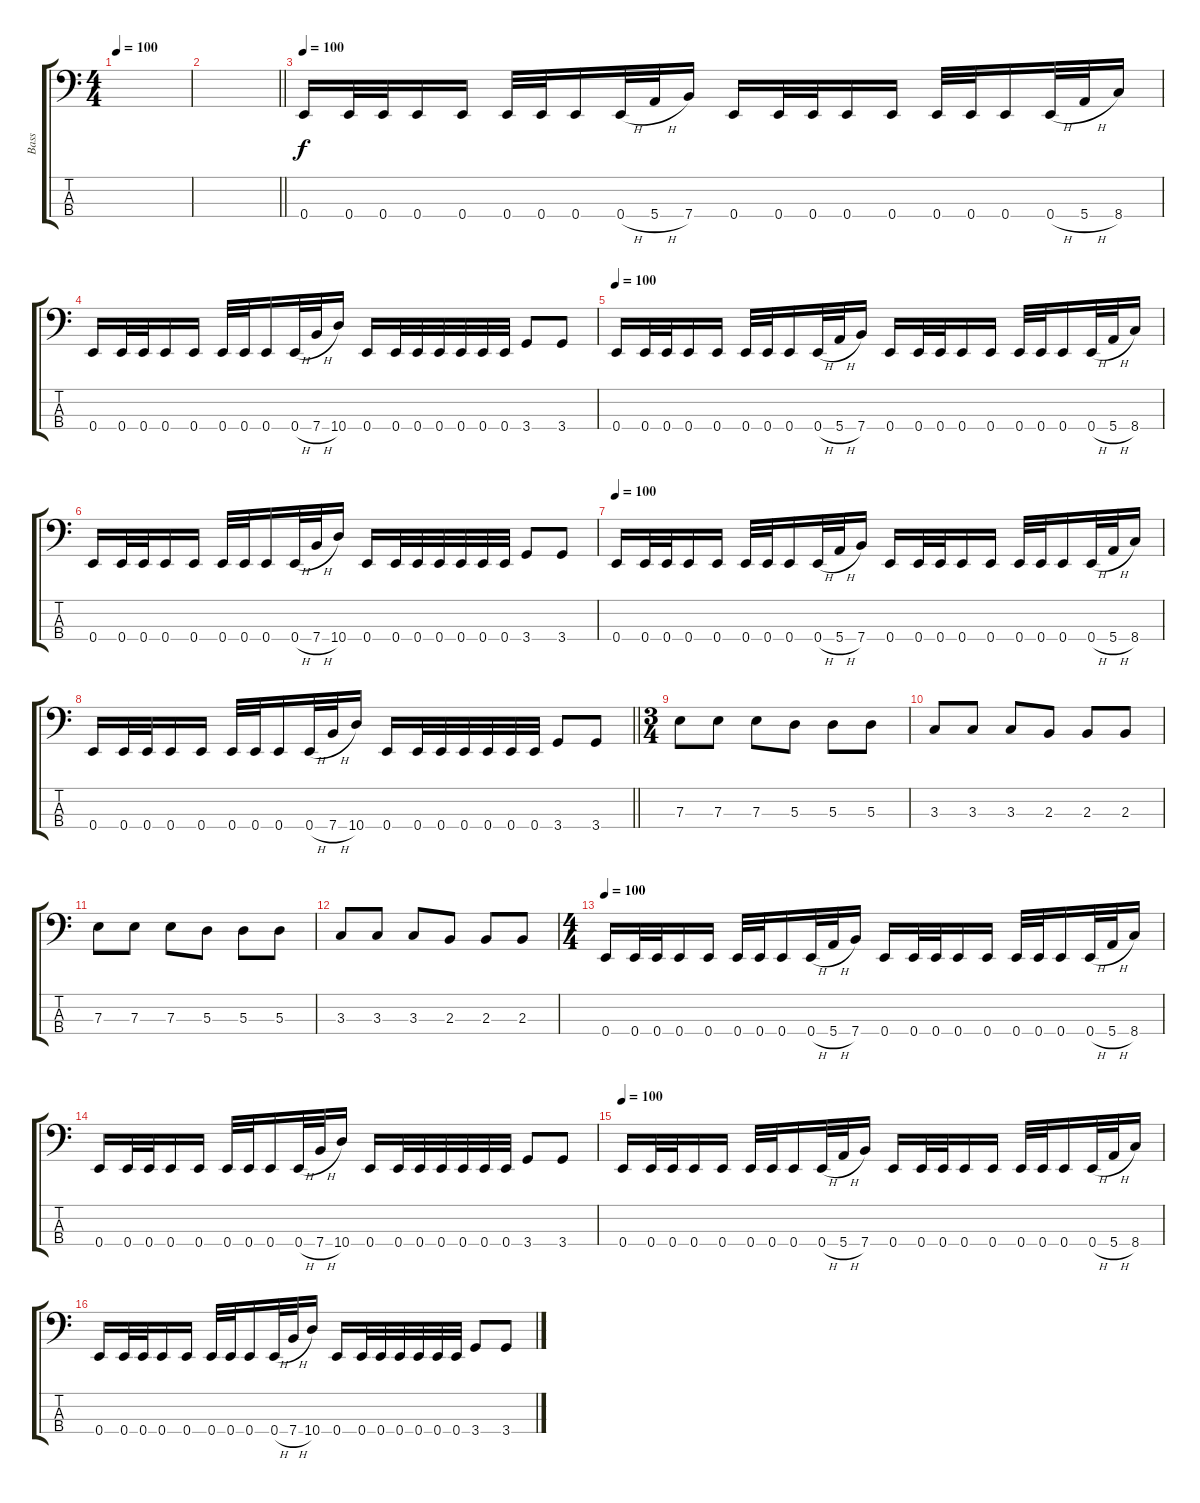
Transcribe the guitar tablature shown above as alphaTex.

\track ("Bass" "Bass") {instrument electricbassfinger}
\staff {score tabs}
\tuning (G2 D2 A1 E1) {hide}
\ts (4 4)
\tempo 100
\clef f4
\ks c
|
\barLineRight lightlight
|
\tempo 100
0.4.16 0.4.32 0.4.32 0.4.16 0.4.16 0.4.32 0.4.32 0.4.16 0.4{h}.32 5.4{h}.32 7.4.16 0.4.16 0.4.32 0.4.32 0.4.16 0.4.16 0.4.32 0.4.32 0.4.16 0.4{h}.32 5.4{h}.32 8.4.16 |
0.4.16 0.4.32 0.4.32 0.4.16 0.4.16 0.4.32 0.4.32 0.4.16 0.4{h}.32 7.4{h}.32 10.4.16 0.4.16 0.4.32 0.4.32 0.4.32 0.4.32 0.4.32 0.4.32 3.4.8 3.4.8 |
\tempo 100
0.4.16 0.4.32 0.4.32 0.4.16 0.4.16 0.4.32 0.4.32 0.4.16 0.4{h}.32 5.4{h}.32 7.4.16 0.4.16 0.4.32 0.4.32 0.4.16 0.4.16 0.4.32 0.4.32 0.4.16 0.4{h}.32 5.4{h}.32 8.4.16 |
0.4.16 0.4.32 0.4.32 0.4.16 0.4.16 0.4.32 0.4.32 0.4.16 0.4{h}.32 7.4{h}.32 10.4.16 0.4.16 0.4.32 0.4.32 0.4.32 0.4.32 0.4.32 0.4.32 3.4.8 3.4.8 |
\tempo 100
0.4.16 0.4.32 0.4.32 0.4.16 0.4.16 0.4.32 0.4.32 0.4.16 0.4{h}.32 5.4{h}.32 7.4.16 0.4.16 0.4.32 0.4.32 0.4.16 0.4.16 0.4.32 0.4.32 0.4.16 0.4{h}.32 5.4{h}.32 8.4.16 |
\barLineRight lightlight
0.4.16 0.4.32 0.4.32 0.4.16 0.4.16 0.4.32 0.4.32 0.4.16 0.4{h}.32 7.4{h}.32 10.4.16 0.4.16 0.4.32 0.4.32 0.4.32 0.4.32 0.4.32 0.4.32 3.4.8 3.4.8 |
\ts (3 4)
7.3.8 7.3.8 7.3.8 5.3.8 5.3.8 5.3.8 |
3.3.8 3.3.8 3.3.8 2.3.8 2.3.8 2.3.8 |
7.3.8 7.3.8 7.3.8 5.3.8 5.3.8 5.3.8 |
3.3.8 3.3.8 3.3.8 2.3.8 2.3.8 2.3.8 |
\ts (4 4)
\tempo 100
0.4.16 0.4.32 0.4.32 0.4.16 0.4.16 0.4.32 0.4.32 0.4.16 0.4{h}.32 5.4{h}.32 7.4.16 0.4.16 0.4.32 0.4.32 0.4.16 0.4.16 0.4.32 0.4.32 0.4.16 0.4{h}.32 5.4{h}.32 8.4.16 |
0.4.16 0.4.32 0.4.32 0.4.16 0.4.16 0.4.32 0.4.32 0.4.16 0.4{h}.32 7.4{h}.32 10.4.16 0.4.16 0.4.32 0.4.32 0.4.32 0.4.32 0.4.32 0.4.32 3.4.8 3.4.8 |
\tempo 100
0.4.16 0.4.32 0.4.32 0.4.16 0.4.16 0.4.32 0.4.32 0.4.16 0.4{h}.32 5.4{h}.32 7.4.16 0.4.16 0.4.32 0.4.32 0.4.16 0.4.16 0.4.32 0.4.32 0.4.16 0.4{h}.32 5.4{h}.32 8.4.16 |
0.4.16 0.4.32 0.4.32 0.4.16 0.4.16 0.4.32 0.4.32 0.4.16 0.4{h}.32 7.4{h}.32 10.4.16 0.4.16 0.4.32 0.4.32 0.4.32 0.4.32 0.4.32 0.4.32 3.4.8 3.4.8
